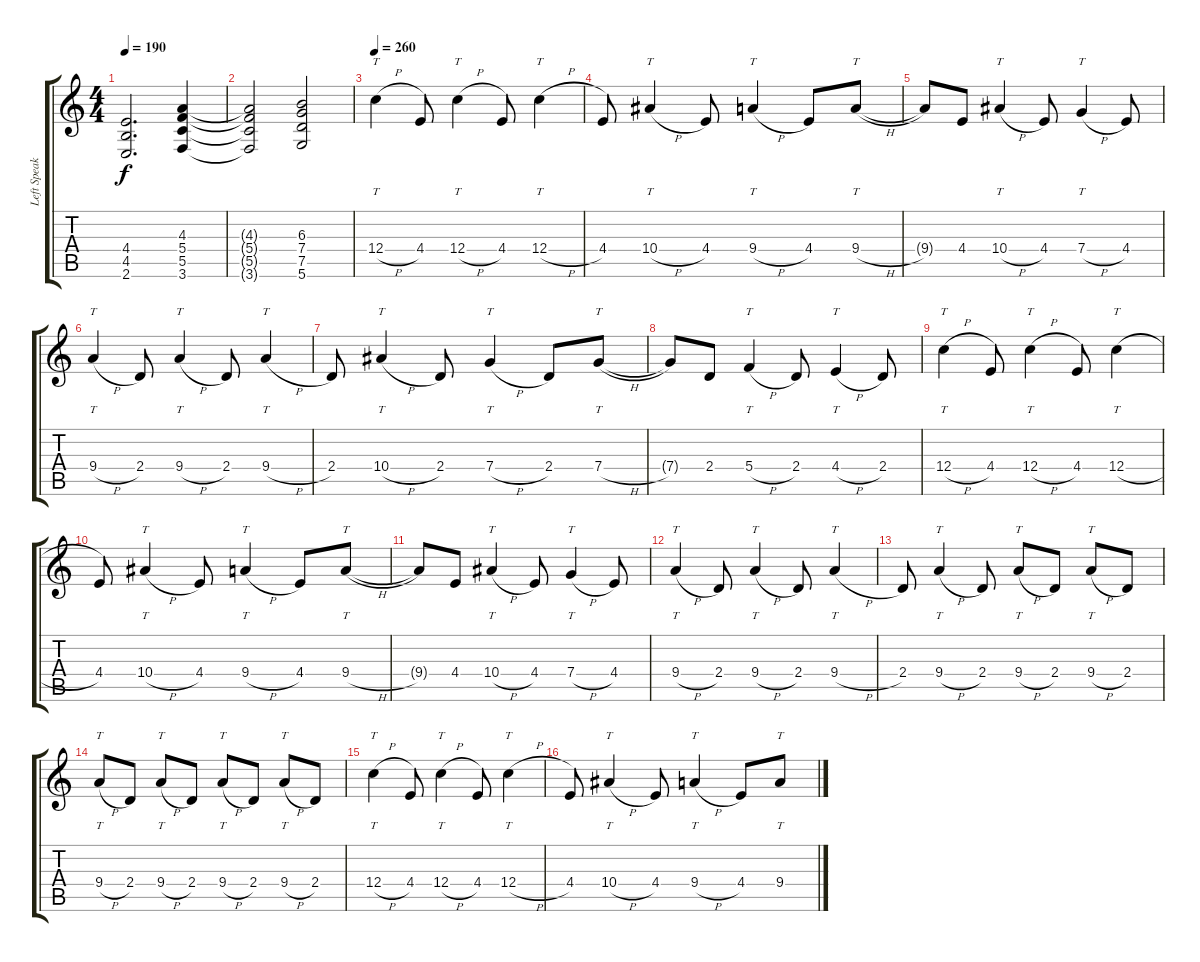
\track ("Left Speaker 1" "Left Speak") {instrument distortionguitar}
\staff {score tabs}
\tuning (D4 A3 F3 C3 G2 D2) {hide}
\ts (4 4)
\tempo 190
\clef g2
\ks c
(4.4 4.5 2.6).2{d dy f} (4.3 5.4 5.5 3.6).4 |
(4.3{t} 5.4{t} 5.5{t} 3.6{t}).2 (6.3 7.4 7.5 5.6).2 |
\tempo 260
12.4{h}.4{tt} 4.4.8 12.4{h}.4{tt} 4.4.8 12.4{h}.4{tt} |
4.4.8 10.4{h}.4{tt} 4.4.8 9.4{h}.4{tt} 4.4.8 9.4{h}.8{tt} |
9.4{t}.8 4.4.8 10.4{h}.4{tt} 4.4.8 7.4{h}.4{tt} 4.4.8 |
9.4{h}.4{tt} 2.4.8 9.4{h}.4{tt} 2.4.8 9.4{h}.4{tt} |
2.4.8 10.4{h}.4{tt} 2.4.8 7.4{h}.4{tt} 2.4.8 7.4{h}.8{tt} |
7.4{t}.8 2.4.8 5.4{h}.4{tt} 2.4.8 4.4{h}.4{tt} 2.4.8 |
12.4{h}.4{tt} 4.4.8 12.4{h}.4{tt} 4.4.8 12.4{h}.4{tt} |
4.4.8 10.4{h}.4{tt} 4.4.8 9.4{h}.4{tt} 4.4.8 9.4{h}.8{tt} |
9.4{t}.8 4.4.8 10.4{h}.4{tt} 4.4.8 7.4{h}.4{tt} 4.4.8 |
9.4{h}.4{tt} 2.4.8 9.4{h}.4{tt} 2.4.8 9.4{h}.4{tt} |
2.4.8 9.4{h}.4{tt} 2.4.8 9.4{h}.8{tt} 2.4.8 9.4{h}.8{tt} 2.4.8 |
9.4{h}.8{tt} 2.4.8 9.4{h}.8{tt} 2.4.8 9.4{h}.8{tt} 2.4.8 9.4{h}.8{tt} 2.4.8 |
12.4{h}.4{tt} 4.4.8 12.4{h}.4{tt} 4.4.8 12.4{h}.4{tt} |
4.4.8 10.4{h}.4{tt} 4.4.8 9.4{h}.4{tt} 4.4.8 9.4{h}.8{tt}
